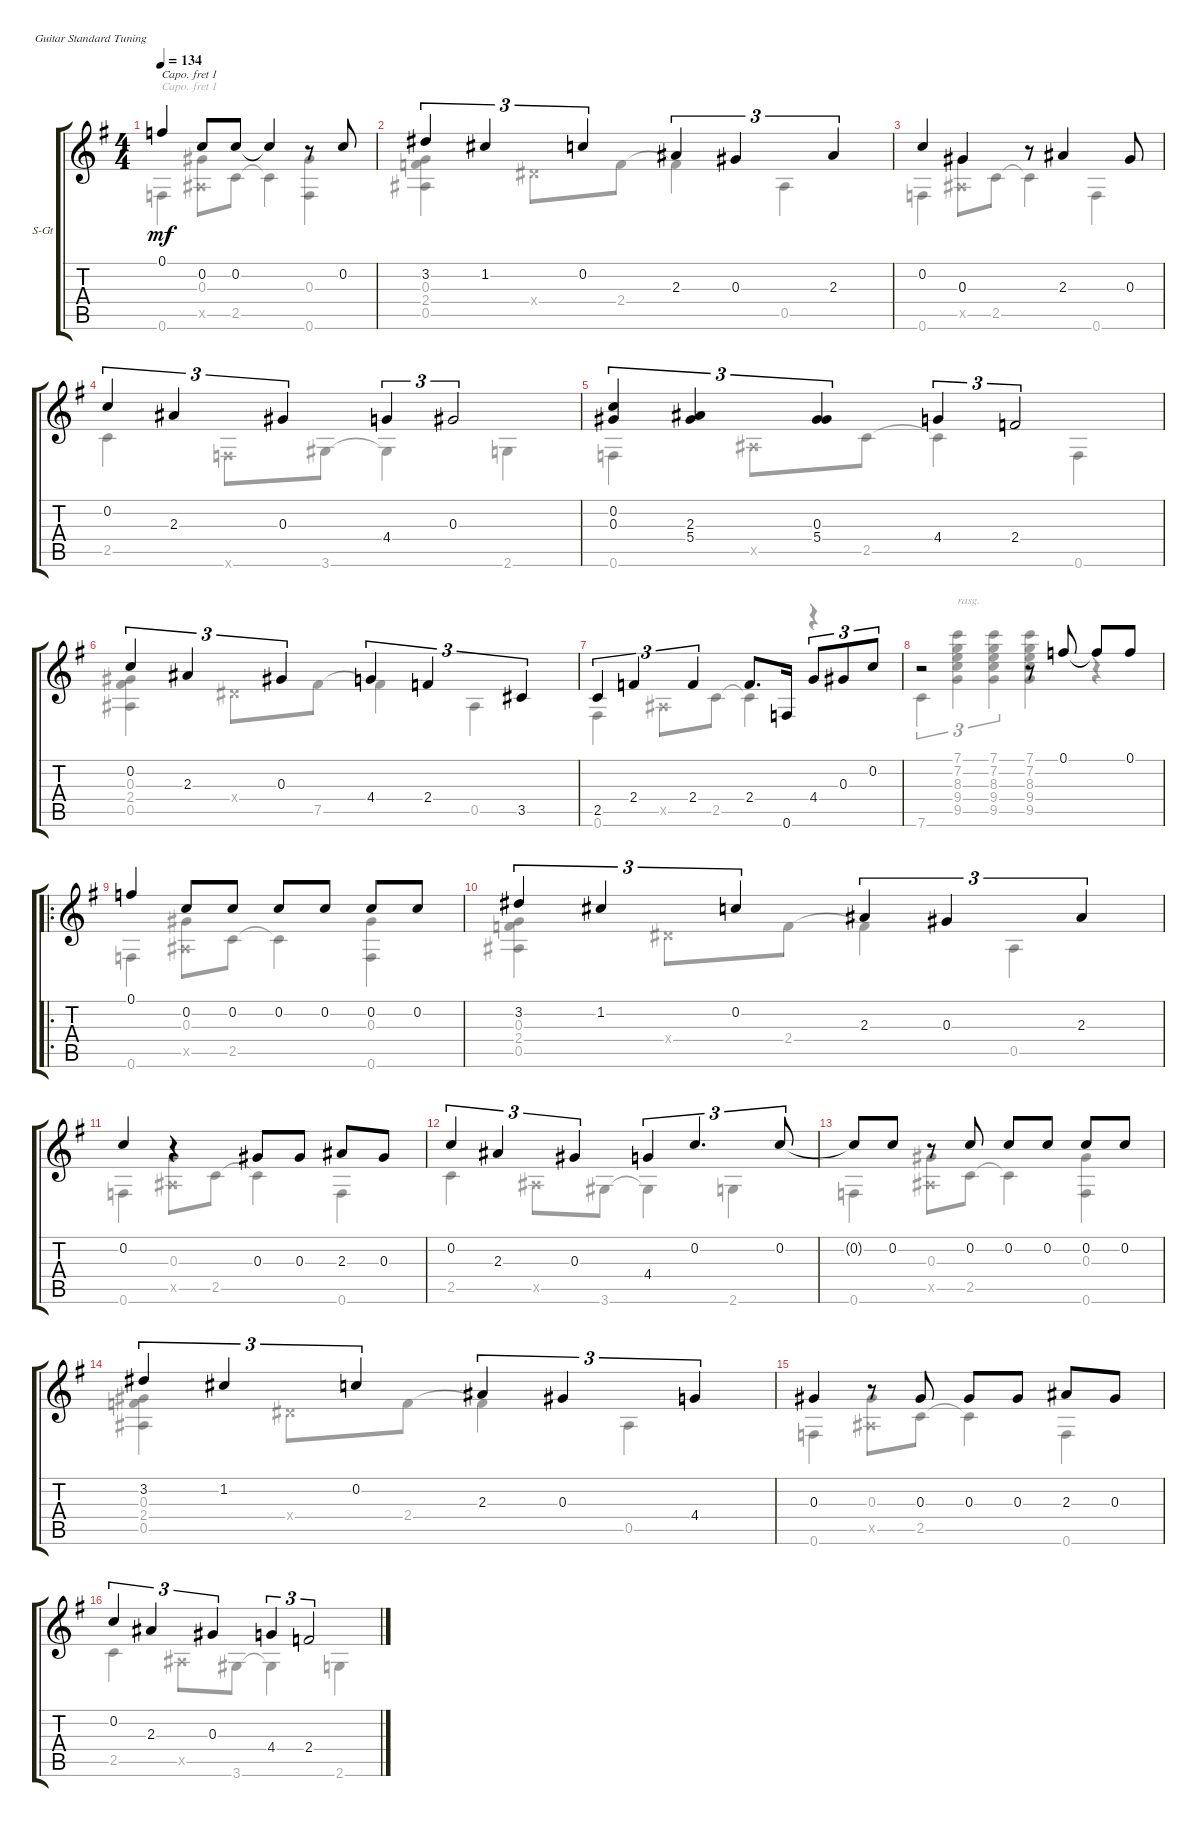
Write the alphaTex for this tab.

\defaultSystemsLayout 4
\bracketExtendMode groupsimilarinstruments
\firstSystemTrackNameOrientation horizontal
\otherSystemsTrackNameOrientation horizontal
\track ("Steel Guitar" "S-Gt") {instrument acousticguitarsteel}
\staff {score tabs}
\capo 1
\tuning (E4 B3 G3 D3 A2 E2)
\voice
\ts (4 4)
\tempo 134
\clef g2
\ks eminor
0.1.4{dy mf} 0.2.8 0.2.8 0.2{t}.4 r.8 0.2.8 |
3.2.4{tu (3 2)} 1.2.4{tu (3 2)} 0.2.4{tu (3 2)} 2.3.4{tu (3 2)} 0.3.4{tu (3 2)} 2.3.4{tu (3 2)} |
0.2.4 0.3.4 r.8 2.3.4 0.3.8 |
0.2.4{tu (3 2)} 2.3.4{tu (3 2)} 0.3.4{tu (3 2)} 4.4.4{tu (3 2)} 0.3.2{tu (3 2)} |
\scale
0.329749 (0.2 0.3).4{tu (3 2)} (2.3 5.4).4{tu (3 2)} (0.3 5.4).4{tu (3 2)} 4.4.4{tu (3 2)} 2.4.2{tu (3 2)} |
\scale
0.238277 0.2.4{tu (3 2)} 2.3.4{tu (3 2)} 0.3.4{tu (3 2)} 4.4.4{tu (3 2)} 2.4.4{tu (3 2)} 3.5.4{tu (3 2)} |
\scale
0.235498 2.5.4{tu (3 2)} 2.4.4{tu (3 2)} 2.4.4{tu (3 2)} 2.4.8{d} 0.6.16 4.4.8{tu (3 2)} 0.3.8{tu (3 2)} 0.2.8{tu (3 2)} |
\scale
0.196529 r.2 r.8 0.1.8 0.1{t}.8 0.1.8 |
\ro
0.1.4 0.2.8 0.2.8 0.2.8 0.2.8 0.2.8 0.2.8 |
3.2.4{tu (3 2)} 1.2.4{tu (3 2)} 0.2.4{tu (3 2)} 2.3.4{tu (3 2)} 0.3.4{tu (3 2)} 2.3.4{tu (3 2)} |
0.2.4 r.4 0.3.8 0.3.8 2.3.8 0.3.8 |
0.2.4{tu (3 2)} 2.3.4{tu (3 2)} 0.3.4{tu (3 2)} 4.4.4{tu (3 2)} 0.2.4{d tu (3 2)} 0.2.8{tu (3 2)} |
0.2{t}.8 0.2.8 r.8 0.2.8 0.2.8 0.2.8 0.2.8 0.2.8 |
3.2.4{tu (3 2)} 1.2.4{tu (3 2)} 0.2.4{tu (3 2)} 2.3.4{tu (3 2)} 0.3.4{tu (3 2)} 4.4.4{tu (3 2)} |
0.3.4 r.8 0.3.8 0.3.8 0.3.8 2.3.8 0.3.8 |
0.2.4{tu (3 2)} 2.3.4{tu (3 2)} 0.3.4{tu (3 2)} 4.4.4{tu (3 2)} 2.4.2{tu (3 2)}
\voice
\clef g2
\ottava regular
\simile none
\ks eminor
0.6.4{dy mf} (0.5{x} 0.3).8 2.5.8 2.5{t}.4 (0.6 0.3).4 |
(0.5 2.4 0.3).4 0.4{x}.8 2.4.8 2.4{t}.4 0.5.4 |
0.6.4 (0.5{x} 0.3).8 2.5.8 2.5{t}.4 0.6.4 |
2.5.4 0.6{x}.8 3.6.8 3.6{t}.4 2.6.4 |
\scale
0.329749 0.6.4 0.5{x}.8 2.5.8 2.5{t}.4 0.6.4 |
\scale
0.238277 (0.5 2.4 0.3).4 0.4{x}.8 7.5.8 7.5{t}.4 0.5.4 |
\scale
0.235498 0.6.4 0.5{x}.8 2.5.8 2.5{t}.4 r.4 |
\scale
0.196529 7.6.4{tu (3 2)} (7.1 7.2 8.3 9.4 9.5).4{tu (3 2) txt "rasg."} (7.1 7.2 8.3 9.4 9.5).4{tu (3 2)} (7.1 7.2 8.3 9.4 9.5).4 r.4 |
0.6.4 (0.5{x} 0.3).8 2.5.8 2.5{t}.4 (0.6 0.3).4 |
(0.5 2.4 0.3).4 0.4{x}.8 2.4.8 2.4{t}.4 0.5.4 |
0.6.4 (0.5{x} 0.3).8 2.5.8 2.5{t}.4 0.6.4 |
2.5.4 0.5{x}.8 3.6.8 3.6{t}.4 2.6.4 |
0.6.4 (0.5{x} 0.3).8 2.5.8 2.5{t}.4 (0.6 0.3).4 |
(0.5 2.4 0.3).4 0.4{x}.8 2.4.8 2.4{t}.4 0.5.4 |
0.6.4 (0.5{x} 0.3).8 2.5.8 2.5{t}.4 0.6.4 |
2.5.4 0.5{x}.8 3.6.8 3.6{t}.4 2.6.4
